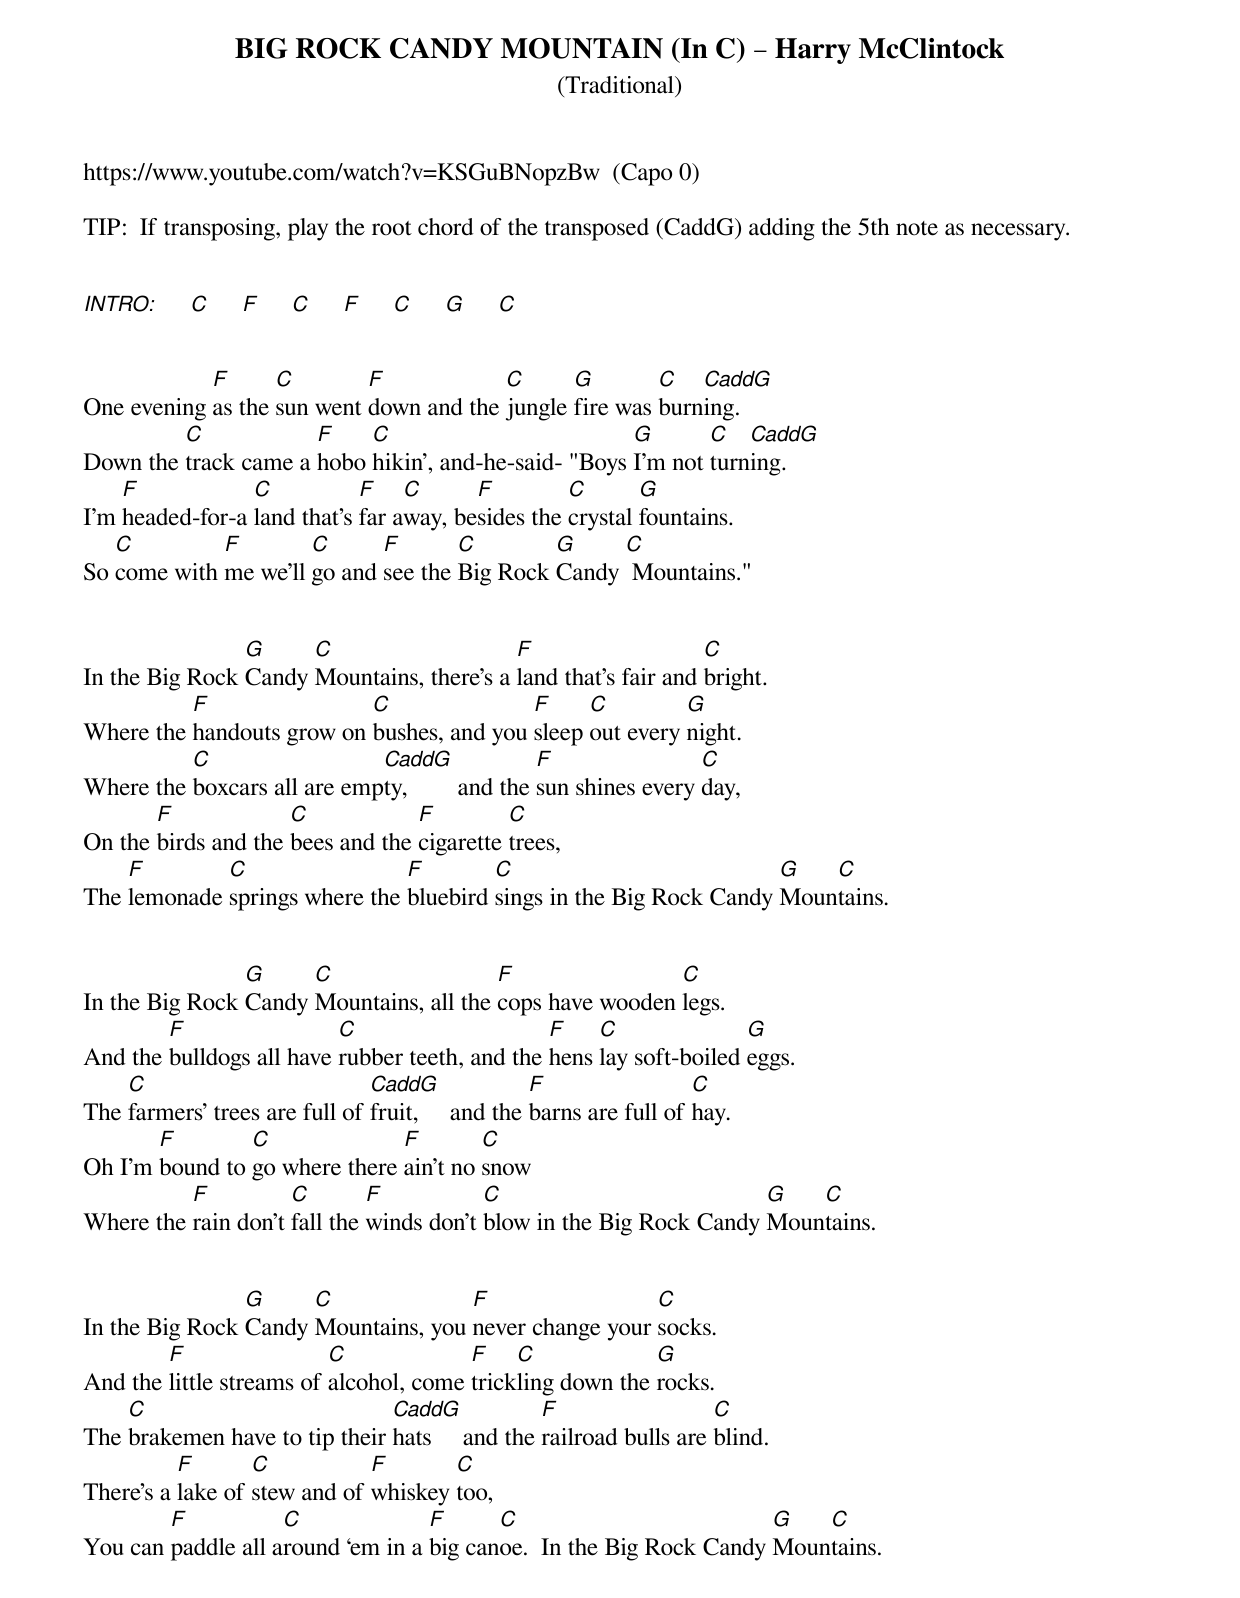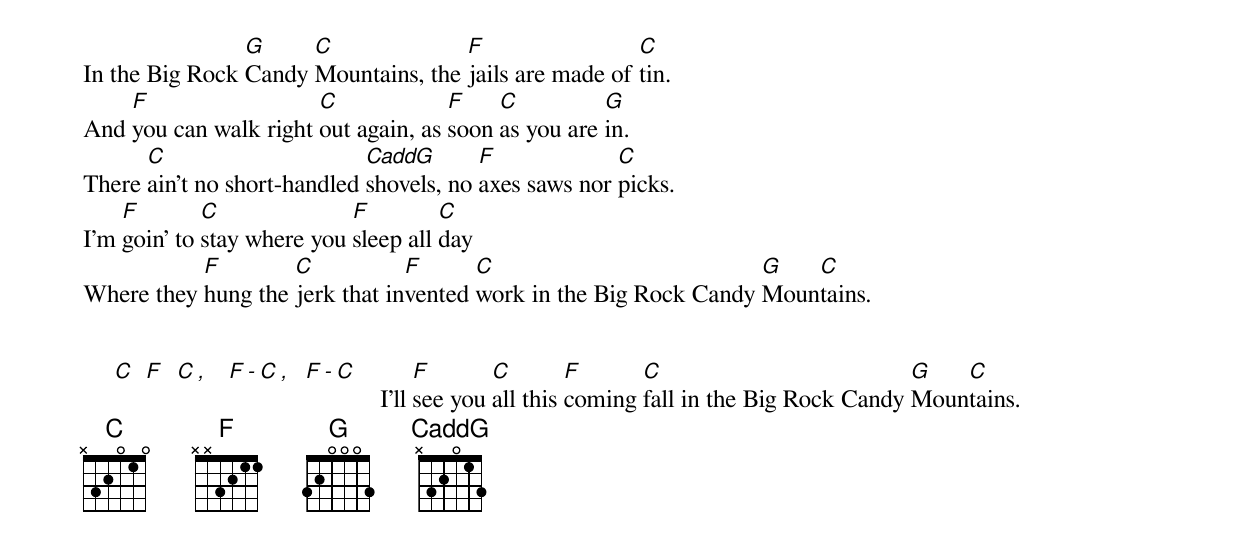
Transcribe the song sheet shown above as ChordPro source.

{define: F base-fret 1 frets x x 3 2 1 1}
{define: CaddG base-fret 1 frets x 3 2 0 1 3}
{t: BIG ROCK CANDY MOUNTAIN (In C) – Harry McClintock}
{st: (Traditional)}
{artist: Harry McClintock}
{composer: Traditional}


https://www.youtube.com/watch?v=KSGuBNopzBw  (Capo 0)

TIP:  If transposing, play the root chord of the transposed (CaddG) adding the 5th note as necessary.


[INTRO:]     [C]     [F]     [C]     [F]     [C]     [G]     [C]


One evening [F]as the [C]sun went [F]down and the [C]jungle [G]fire was [C]burn[CaddG]ing.
Down the [C]track came a [F]hobo [C]hikin’, and-he-said- "Boys [G]I'm not [C]turn[CaddG]ing.
I'm [F]headed-for-a [C]land that's [F]far a[C]way, be[F]sides the [C]crystal [G]fountains.
So [C]come with [F]me we'll [C]go and [F]see the [C]Big Rock [G]Candy [C] Mountains."


In the Big Rock [G]Candy [C]Mountains, there's a [F]land that's fair and [C]bright.
Where the [F]handouts grow on [C]bushes, and you [F]sleep [C]out every [G]night.
Where the [C]boxcars all are emp[CaddG]ty,        and the [F]sun shines every [C]day,
On the [F]birds and the [C]bees and the [F]cigarette [C]trees,
The [F]lemonade [C]springs where the [F]bluebird [C]sings in the Big Rock Candy [G]Moun[C]tains.


In the Big Rock [G]Candy [C]Mountains, all the [F]cops have wooden [C]legs.
And the [F]bulldogs all have [C]rubber teeth, and the [F]hens [C]lay soft-boiled [G]eggs.
The [C]farmers' trees are full of [CaddG]fruit,     and the [F]barns are full of [C]hay.
Oh I'm [F]bound to [C]go where there [F]ain't no [C]snow
Where the [F]rain don't [C]fall the [F]winds don't [C]blow in the Big Rock Candy [G]Moun[C]tains.


In the Big Rock [G]Candy [C]Mountains, you [F]never change your [C]socks.
And the [F]little streams of [C]alcohol, come [F]trick[C]ling down the [G]rocks.
The [C]brakemen have to tip their [CaddG]hats     and the [F]railroad bulls are [C]blind.
There's a [F]lake of [C]stew and of [F]whiskey [C]too,
You can [F]paddle all a[C]round ‘em in a [F]big can[C]oe.  In the Big Rock Candy [G]Moun[C]tains.


In the Big Rock [G]Candy [C]Mountains, the [F]jails are made of [C]tin.
And [F]you can walk right [C]out again, as [F]soon [C]as you are [G]in.
There [C]ain't no short-handled [CaddG]shovels, no [F]axes saws nor [C]picks.
I'm [F]goin’ to [C]stay where you [F]sleep all [C]day
Where they [F]hung the [C]jerk that in[F]vented [C]work in the Big Rock Candy [G]Moun[C]tains.


<whistle>     [C]     [F]     [C][,]     [F][-][C][,]    [F][-][C]       I'll [F]see you [C]all this [F]coming [C]fall in the Big Rock Candy [G]Moun[C]tains.
